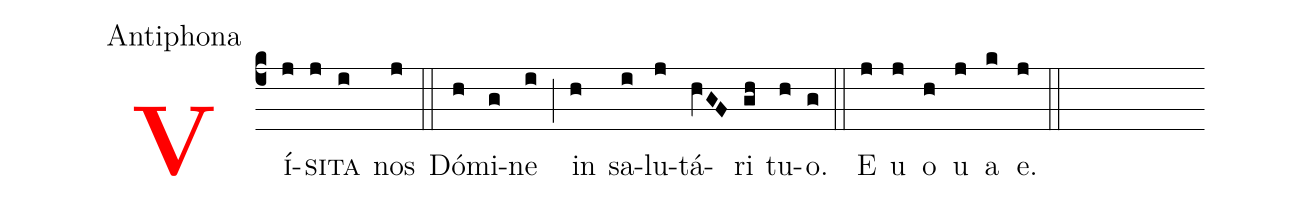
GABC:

office-part: Antiphona;
%%
<v>\bf\textcolor{red}{V}</v><v>\sc{í}</v>(c4j)<v>\sc{si}</v>(j)<v>\sc{ta}</v>(i) nos(j) (::) Dó(h)mi(g)ne(i) (;) in(h) sa(i)lu(j)tá(hVGF)ri(gh) tu(h)o.(g) (::) E(j) u(j) o(h) u(j) a(k) e.(j) (::)
